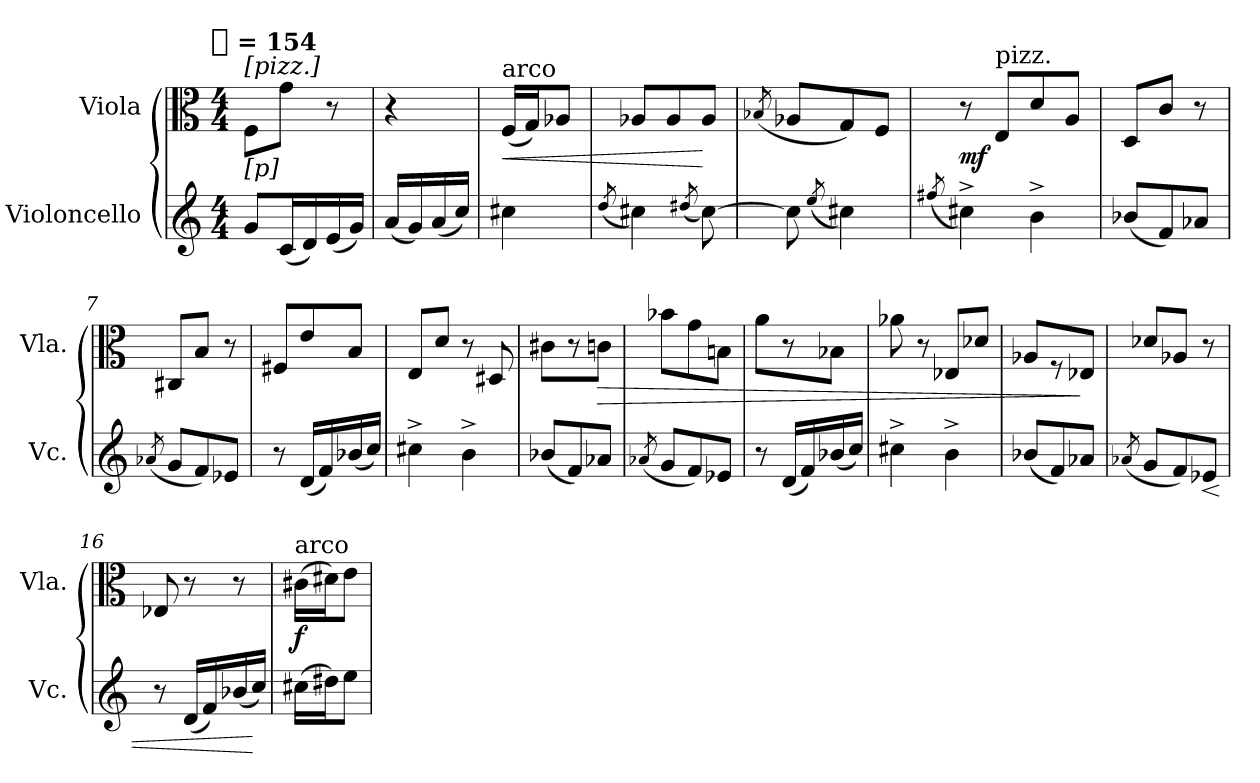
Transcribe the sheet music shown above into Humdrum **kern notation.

**kern	**dynam	**kern	**dynam
*part2	*part2	*part1	*part1
*staff2	*staff2	*staff1	*staff1
*I"Violoncello	*	*I"Viola	*
*I'Vc.	*	*I'Vla.	*
*clefG2	*	*clefC3	*
*k[]	*	*k[]	*
*C:	*	*C:	*
!!LO:TX:omd:t=[8th] = 154
*M4/4	*	*M4/4	*
*MM77	*	*MM77	*
=	=	=	=
!	!	!LO:TX:a:t=[pizz.]	!
!	!	!LO:TX:b:t=[p]	!
8gL	.	8FL	.
(16cL	.	8gJ	.
16d)	.	.	.
(16e	.	8r	.
16gJJ)	.	.	.
=1	=1	=1	=1
(16aLL	.	4r	.
16g)	.	.	.
(16a	.	.	.
16ccJJ)	.	.	.
=2	=2	=2	=2
!	!	!LO:TX:a:t=arco	!
!	!	!	!LO:HP:b
4cc#X	.	(16FLL	<
.	.	16GJ)	.
.	.	8A-XJ	.
=3	=3	=3	=3
(8qdd/	.	.	.
4cc#X)	.	8A-XL	.
.	.	8A-	.
(8qdd#X/	.	.	.
[8cc#)	.	8A-J	[
=4	=4	=4	=4
.	.	(8qB-X/	.
8cc#]	.	8A-XL	.
(8qee/	.	.	.
4cc#X)	.	8G)	.
.	.	8FJ	.
=5	=5	=5	=5
(8qff#X/	.	.	.
4cc#X^)	.	8r	mf
!	!	!LO:TX:a:t=pizz.	!
.	.	8EL	.
4b^	.	8d	.
.	.	8AJ	.
=6	=6	=6	=6
(8b-XL	.	8DL	.
8f)	.	8cJ	.
8a-XJ	.	8r	.
=7	=7	=7	=7
(8qa-X/	.	.	.
8gL	.	8C#XL	.
8f)	.	8BJ	.
8e-XJ	.	8r	.
=8	=8	=8	=8
8r	.	8F#XL	.
(16dLL	.	8e	.
16f)	.	.	.
(16b-X	.	8BJ	.
16ccJJ)	.	.	.
=9	=9	=9	=9
4cc#X^	.	8EL	.
.	.	8dJ	.
4b^	.	8r	.
.	.	8D#X	.
=10	=10	=10	=10
(8b-XL	.	8c#XL	.
8f)	.	8r	.
!	!	!	!LO:HP:b
8a-XJ	.	8cnJ	>
=11	=11	=11	=11
(8qa-X/	.	.	.
8gL	.	8b-XL	.
8f)	.	8g	.
8e-XJ	.	8BnJ	.
=12	=12	=12	=12
8r	.	8aL	.
(16dLL	.	8r	.
16f)	.	.	.
(16b-X	.	8B-XJ	.
16ccJJ)	.	.	.
=13	=13	=13	=13
4cc#X^	.	8a-X	.
.	.	8r	.
4b^	.	8E-XL	.
.	.	8d-XJ	.
=14	=14	=14	=14
(8b-XL	.	8A-XL	.
8f)	.	8r	.
8a-XJ	.	8E-XJ	]
=15	=15	=15	=15
(8qa-X/	.	.	.
8gL	.	8d-XL	.
8f)	.	8A-XJ	.
!	!LO:HP:b	!	!
8e-XJ	<	8r	.
=16	=16	=16	=16
8r	.	8E-X	.
(16dLL	.	8r	.
16f)	.	.	.
(16b-X	.	8r	.
16ccJJ)	[	.	.
=17	=17	=17	=17
!	!	!LO:TX:a:t=arco	!
(16cc#XLL	.	(16c#XLL	f
16dd#XJ)	.	16d#XJ)	.
8eeJ	.	8eJ	.
=	=	=	=
*-	*-	*-	*-
